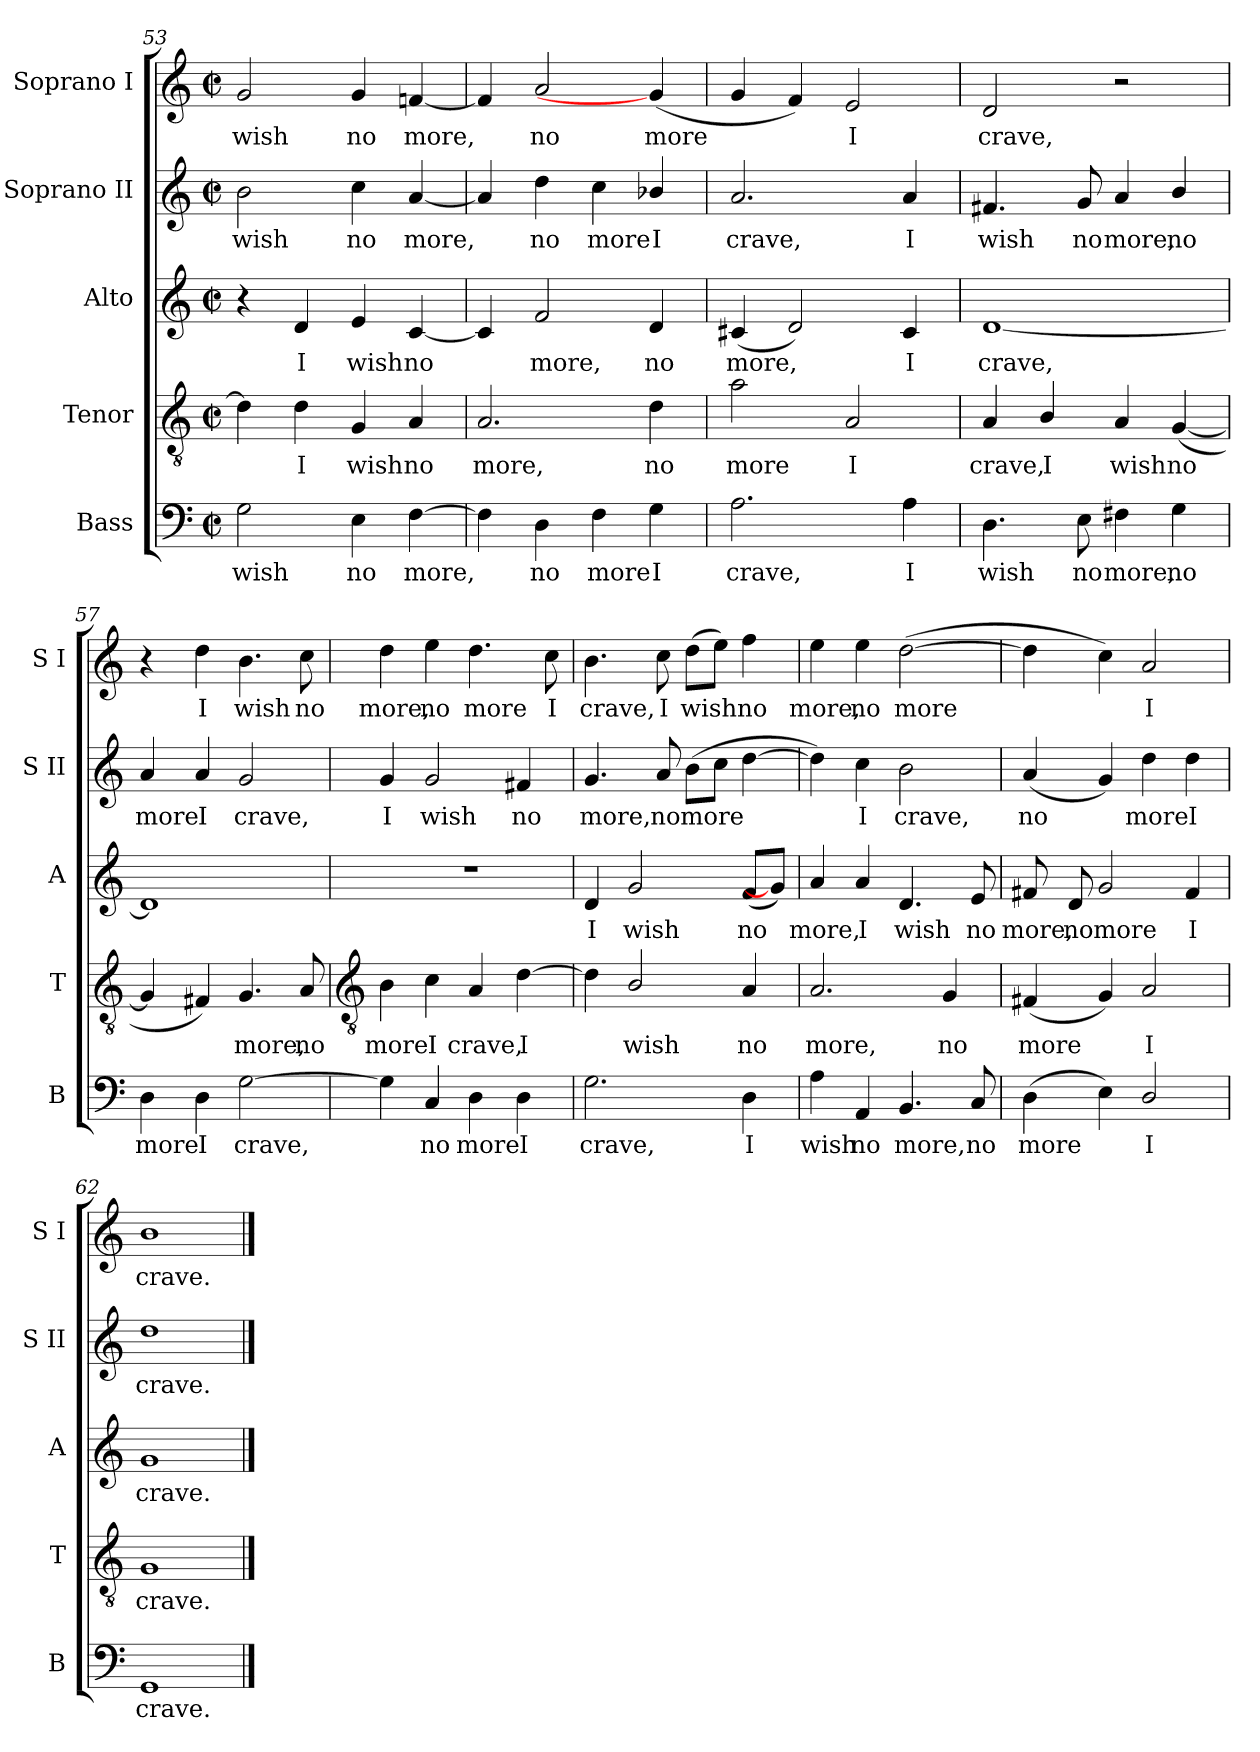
**kern	**text	**kern	**text	**kern	**text	**kern	**text	**kern	**text
*part5	*part5	*part4	*part4	*part3	*part3	*part2	*part2	*part1	*part1
*staff5	*staff5	*staff4	*staff4	*staff3	*staff3	*staff2	*staff2	*staff1	*staff1
*I"Bass	*	*I"Tenor	*	*I"Alto	*	*I"Soprano II	*	*I"Soprano I	*
*I'B	*	*I'T	*	*I'A	*	*I'S II	*	*I'S I	*
!!LO:LB:g=z
*clefF4	*	*clefGv2	*	*clefG2	*	*clefG2	*	*clefG2	*
*k[]	*	*k[]	*	*k[]	*	*k[]	*	*k[]	*
*C:	*	*C:	*	*C:	*	*C:	*	*C:	*
*M2/2	*	*M2/2	*	*M2/2	*	*M2/2	*	*M2/2	*
*met(c|)	*	*met(c|)	*	*met(c|)	*	*met(c|)	*	*met(c|)	*
=53	=53	=53	=53	=53	=53	=53	=53	=53	=53
!	!LO:LY:b	!	!	!	!	!	!LO:LY:b	!	!LO:LY:b
2G	wish	4d]	.	4r	.	2b	wish	2g	wish
!	!	!	!LO:LY:b	!	!LO:LY:b	!	!	!	!
.	.	4d	I	4d	I	.	.	.	.
!	!LO:LY:b	!	!LO:LY:b	!	!LO:LY:b	!	!LO:LY:b	!	!LO:LY:b
4E	no	4G	wish	4e	wish	4cc	no	4g	no
!	!LO:LY:b	!	!LO:LY:b	!	!LO:LY:b	!	!LO:LY:b	!	!LO:LY:b
[4F	more,	4A	no	[4c	no	[4a	more,	[4fn	more,
=54	=54	=54	=54	=54	=54	=54	=54	=54	=54
!	!	!	!LO:LY:b	!	!	!	!	!	!
4F]	.	2.A	more,	4c]	.	4a]	.	4f]	.
!	!LO:LY:b	!	!	!	!LO:LY:b	!	!LO:LY:b	!	!LO:LY:b
4D	no	.	.	2f	more,	4dd	no	2a	no
!	!LO:LY:b	!	!	!	!	!	!LO:LY:b	!	!
4F	more	.	.	.	.	4cc	more	.	.
!	!LO:LY:b	!	!LO:LY:b	!	!LO:LY:b	!	!LO:LY:b	!	!LO:LY:b
4G	I	4d	no	4d	no	4b-X/	I	(<4g]	more
=55	=55	=55	=55	=55	=55	=55	=55	=55	=55
!	!LO:LY:b	!	!LO:LY:b	!	!LO:LY:b	!	!LO:LY:b	!	!
2.A	crave,	2a	more	(<4c#X	more,	2.a	crave,	4g	.
.	.	.	.	2d)	.	.	.	4f)	.
!	!	!	!LO:LY:b	!	!	!	!	!	!LO:LY:b
.	.	2A	I	.	.	.	.	2e	I
!	!LO:LY:b	!	!	!	!LO:LY:b	!	!LO:LY:b	!	!
4A	I	.	.	4c#	I	4a	I	.	.
=56	=56	=56	=56	=56	=56	=56	=56	=56	=56
!	!LO:LY:b	!	!LO:LY:b	!	!LO:LY:b	!	!LO:LY:b	!	!LO:LY:b
4.D	wish	4A	crave,	[1d	crave,	4.f#X	wish	2d	crave,
!	!	!	!LO:LY:b	!	!	!	!	!	!
.	.	4B/	I	.	.	.	.	.	.
!	!LO:LY:b	!	!	!	!	!	!LO:LY:b	!	!
8E	no	.	.	.	.	8g	no	.	.
!	!LO:LY:b	!	!LO:LY:b	!	!	!	!LO:LY:b	!	!
4F#X	more,	4A	wish	.	.	4a	more,	2r	.
!	!LO:LY:b	!	!LO:LY:b	!	!	!	!LO:LY:b	!	!
4G	no	(<[4G	no	.	.	4b/	no	.	.
=57	=57	=57	=57	=57	=57	=57	=57	=57	=57
!	!LO:LY:b	!	!	!	!	!	!LO:LY:b	!	!
4D	more	4G]	.	1d]	.	4a	more	4r	.
!	!LO:LY:b	!	!	!	!	!	!LO:LY:b	!	!LO:LY:b
4D	I	4F#X)	.	.	.	4a	I	4dd	I
!	!LO:LY:b	!	!LO:LY:b	!	!	!	!LO:LY:b	!	!LO:LY:b
[2G	crave,	4.G	more,	.	.	2g	crave,	4.b	wish
!	!	!	!LO:LY:b	!	!	!	!	!	!LO:LY:b
.	.	8A	no	.	.	.	.	8cc	no
!!LO:LB:g=z
=58	=58	=58	=58	=58	=58	=58	=58	=58	=58
*	*	*clefGv2	*	*	*	*	*	*	*
!	!	!	!LO:LY:b	!	!	!	!LO:LY:b	!	!LO:LY:b
4G]	.	4B	more	1r	.	4g	I	4dd	more,
!	!LO:LY:b	!	!LO:LY:b	!	!	!	!LO:LY:b	!	!LO:LY:b
4C	no	4c	I	.	.	2g	wish	4ee	no
!	!LO:LY:b	!	!LO:LY:b	!	!	!	!	!	!LO:LY:b
4D	more	4A	crave,	.	.	.	.	4.dd	more
!	!LO:LY:b	!	!LO:LY:b	!	!	!	!LO:LY:b	!	!
4D	I	[4d	I	.	.	4f#X	no	.	.
!	!	!	!	!	!	!	!	!	!LO:LY:b
.	.	.	.	.	.	.	.	8cc	I
=59	=59	=59	=59	=59	=59	=59	=59	=59	=59
!	!LO:LY:b	!	!	!	!LO:LY:b	!	!LO:LY:b	!	!LO:LY:b
2.G	crave,	4d]	.	4d	I	4.g	more,	4.b	crave,
!	!	!	!LO:LY:b	!	!LO:LY:b	!	!	!	!
.	.	2B/	wish	2g	wish	.	.	.	.
!	!	!	!	!	!	!	!LO:LY:b	!	!LO:LY:b
.	.	.	.	.	.	8a	no	8cc	I
!	!	!	!	!	!	!	!LO:LY:b	!	!LO:LY:b
.	.	.	.	.	.	(>8bL	more	(>8ddL	wish
.	.	.	.	.	.	8ccJ	.	8eeJ)	.
!	!LO:LY:b	!	!LO:LY:b	!	!LO:LY:b	!	!	!	!LO:LY:b
4D	I	4A	no	(<8fL	no	[4dd	.	4ff	no
.	.	.	.	8gJ])	.	.	.	.	.
=60	=60	=60	=60	=60	=60	=60	=60	=60	=60
!	!LO:LY:b	!	!LO:LY:b	!	!LO:LY:b	!	!	!	!LO:LY:b
4A	wish	2.A	more,	4a	more,	4dd])	.	4ee	more,
!	!LO:LY:b	!	!	!	!LO:LY:b	!	!LO:LY:b	!	!LO:LY:b
4AA	no	.	.	4a	I	4cc	I	4ee	no
!	!LO:LY:b	!	!	!	!LO:LY:b	!	!LO:LY:b	!	!LO:LY:b
4.BB	more,	.	.	4.d	wish	2b	crave,	(>[2dd	more
!	!	!	!LO:LY:b	!	!	!	!	!	!
.	.	4G	no	.	.	.	.	.	.
!	!LO:LY:b	!	!	!	!LO:LY:b	!	!	!	!
8C	no	.	.	8e	no	.	.	.	.
=61	=61	=61	=61	=61	=61	=61	=61	=61	=61
!	!LO:LY:b	!	!LO:LY:b	!	!LO:LY:b	!	!LO:LY:b	!	!
(>4D	more	(<4F#X	more	8f#X	more,	(<4a	no	4dd]	.
!	!	!	!	!	!LO:LY:b	!	!	!	!
.	.	.	.	8d	no	.	.	.	.
!	!	!	!	!	!LO:LY:b	!	!	!	!
4E)	.	4G)	.	2g	more	4g)	.	4cc)	.
!	!LO:LY:b	!	!LO:LY:b	!	!	!	!LO:LY:b	!	!LO:LY:b
2D/	I	2A	I	.	.	4dd	more	2a	I
!	!	!	!	!	!LO:LY:b	!	!LO:LY:b	!	!
.	.	.	.	4f#	I	4dd	I	.	.
=62	=62	=62	=62	=62	=62	=62	=62	=62	=62
!	!LO:LY:b	!	!LO:LY:b	!	!LO:LY:b	!	!LO:LY:b	!	!LO:LY:b
1GG	crave.	1G	crave.	1g	crave.	1dd	crave.	1b	crave.
==	==	==	==	==	==	==	==	==	==
*-	*-	*-	*-	*-	*-	*-	*-	*-	*-
